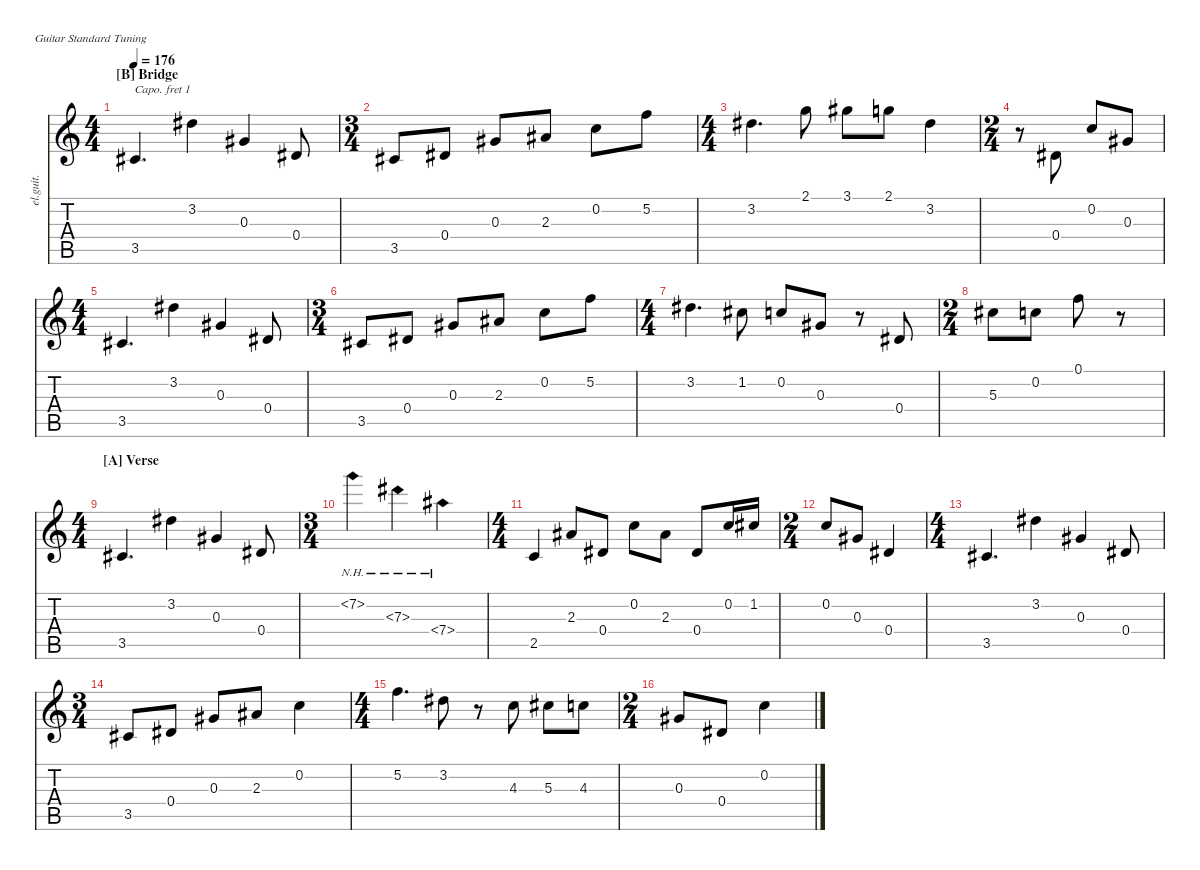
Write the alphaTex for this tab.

\defaultSystemsLayout 4
\hideDynamics
\bracketExtendMode nobrackets
\otherSystemsTrackNameOrientation horizontal
\track ("Main" "el.guit.") {instrument electricguitarclean}
\staff {score tabs}
\capo 1
\tuning (E4 B3 G3 D3 A2 E2)
\ts (4 4)
\beaming (8 2 2 2 2)
\section ("B" "Bridge")
\tempo 176
\clef g2
\ks c
3.5{acc #}.4{d dy mf beam Up} 3.2{acc #}.4{beam Down} 0.3{acc #}.4{beam Up} 0.4{acc #}.8{beam Up} |
\ts (3 4)
\beaming (8 2 2 2)
3.5{acc #}.8{beam Up} 0.4{acc #}.8{beam Up} 0.3{acc #}.8{beam Up} 2.3{acc #}.8{beam Up} 0.2.8{beam Down} 5.2.8{beam Down} |
\ts (4 4)
\beaming (8 2 2 2 2)
3.2{acc #}.4{d beam Down} 2.1.8{beam Down} 3.1{acc #}.8{beam Down} 2.1.8{beam Down} 3.2{acc #}.4{beam Down} |
\ts (2 4)
\beaming (8 2 2)
r.8{beam Down} 0.4{acc #}.8{beam Up} 0.2.8{beam Up} 0.3{acc #}.8{beam Up} |
\ts (4 4)
\beaming (8 2 2 2 2)
3.5{acc #}.4{d beam Up} 3.2{acc #}.4{beam Down} 0.3{acc #}.4{beam Up} 0.4{acc #}.8{beam Up} |
\ts (3 4)
\beaming (8 2 2 2)
3.5{acc #}.8{beam Up} 0.4{acc #}.8{beam Up} 0.3{acc #}.8{beam Up} 2.3{acc #}.8{beam Up} 0.2.8{beam Down} 5.2.8{beam Down} |
\ts (4 4)
\beaming (8 2 2 2 2)
3.2{acc #}.4{d beam Down} 1.2{acc #}.8{beam Down} 0.2.8{beam Up} 0.3{acc #}.8{beam Up} r.8{beam Up} 0.4{acc #}.8{beam Up} |
\ts (2 4)
\beaming (8 2 2)
5.3{acc #}.8{beam Down} 0.2.8{beam Down} 0.1.8{beam Down} r.8{beam Down} |
\ts (4 4)
\beaming (8 2 2 2 2)
\section ("A" "Verse")
3.5{acc #}.4{d beam Up} 3.2{acc #}.4{beam Down} 0.3{acc #}.4{beam Up} 0.4{acc #}.8{beam Up} |
\ts (3 4)
\beaming (8 2 2 2)
7.2{nh}.4{beam Down} 7.3{nh acc #}.4{beam Down} 7.4{nh acc #}.4{beam Down} |
\ts (4 4)
\beaming (8 2 2 2 2)
2.5.4{beam Up} 2.3{acc #}.8{beam Up} 0.4{acc #}.8{beam Up} 0.2.8{beam Down} 2.3{acc #}.8{beam Down} 0.4{acc #}.8{beam Up} 0.2.16{beam Up} 1.2{acc #}.16{beam Up} |
\ts (2 4)
\beaming (8 2 2)
0.2.8{beam Up} 0.3{acc #}.8{beam Up} 0.4{acc #}.4{beam Up} |
\ts (4 4)
\beaming (8 2 2 2 2)
3.5{acc #}.4{d beam Up} 3.2{acc #}.4{beam Down} 0.3{acc #}.4{beam Up} 0.4{acc #}.8{beam Up} |
\ts (3 4)
\beaming (8 2 2 2)
3.5{acc #}.8{beam Up} 0.4{acc #}.8{beam Up} 0.3{acc #}.8{beam Up} 2.3{acc #}.8{beam Up} 0.2.4{beam Down} |
\ts (4 4)
\beaming (8 2 2 2 2)
5.2.4{d beam Down} 3.2{acc #}.8{beam Down} r.8{beam Down} 4.3.8{beam Down} 5.3{acc #}.8{beam Down} 4.3.8{beam Down} |
\ts (2 4)
\beaming (8 2 2)
0.3{acc #}.8{beam Up} 0.4{acc #}.8{beam Up} 0.2.4{beam Down}
